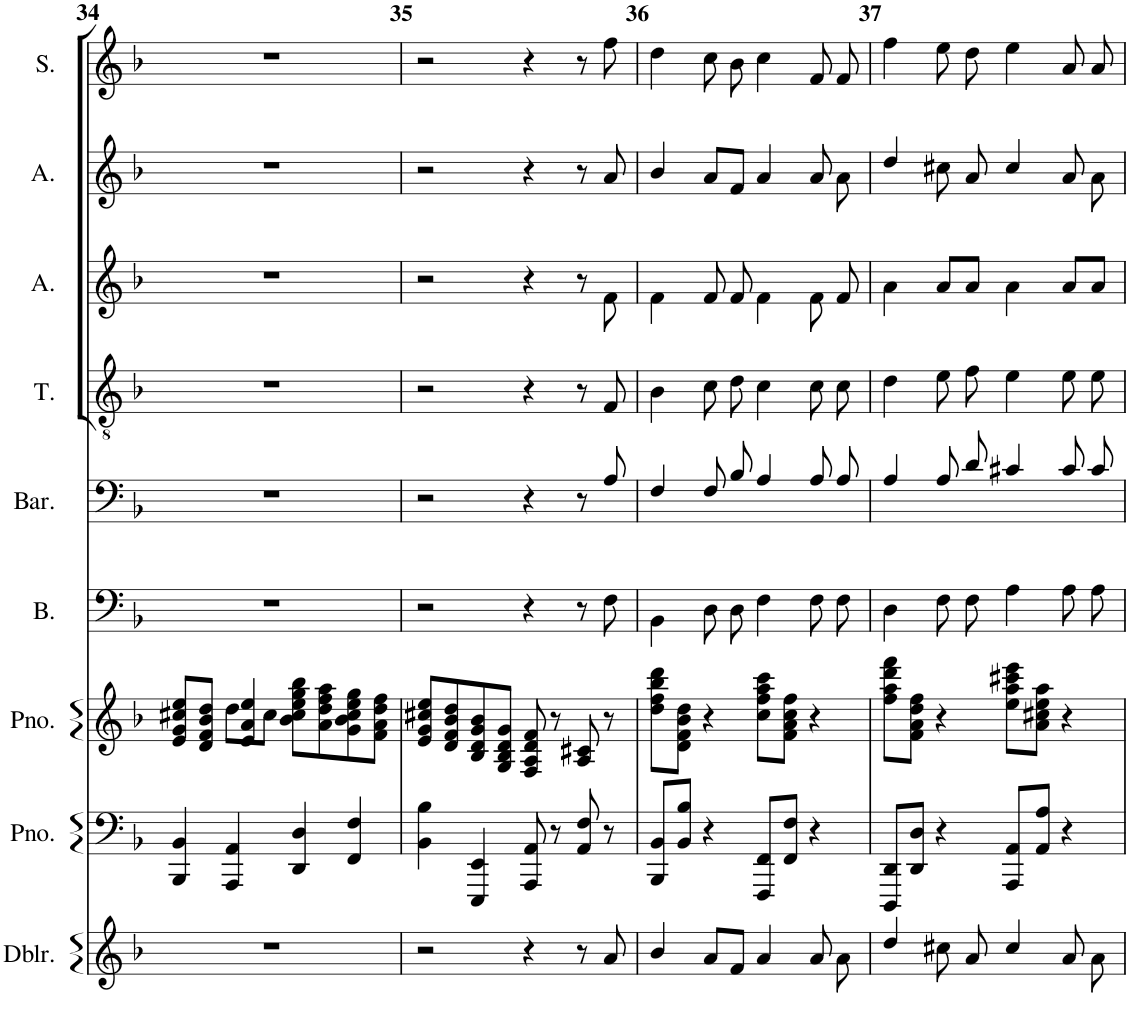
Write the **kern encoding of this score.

**kern	**kern	**kern	**kern	**kern	**kern	**kern	**kern	**kern
*part9	*part8	*part7	*part6	*part5	*part4	*part3	*part2	*part1
*staff9	*staff8	*staff7	*staff6	*staff5	*staff4	*staff3	*staff2	*staff1
*I"Doubler	*I"Piano	*I"Piano	*I"Bass	*I"Baritone	*I"Tenor	*I"Alto	*I"Alto	*I"Soprano
*I'Dblr.	*I'Pno.	*I'Pno.	*I'B.	*I'Bar.	*I'T.	*I'A.	*I'A.	*I'S.
!!LO:PB:g=z
*clefG2	*clefF4	*clefG2	*clefF4	*clefF4	*clefGv2	*clefG2	*clefG2	*clefG2
*k[b-]	*k[b-]	*k[b-]	*k[b-]	*k[b-]	*k[b-]	*k[b-]	*k[b-]	*k[b-]
*M4/4	*M4/4	*M4/4	*M4/4	*M4/4	*M4/4	*M4/4	*M4/4	*M4/4
*met(c)	*met(c)	*met(c)	*met(c)	*met(c)	*met(c)	*met(c)	*met(c)	*met(c)
=34	=34	=34	=34	=34	=34	=34	=34	=34
*	*	*^	*	*	*	*	*	*
1r	4BBB-/ 4BB-/	8e/ 8g/ 8cc#X/ 8ee/L	4ryy	1r	1r	1r	1r	1r	1r
.	.	8d/ 8f/ 8b-/ 8dd/J	.	.	.	.	.	.	.
.	4AAA/ 4AA/	4e/ 4a/ 4ee/	8dd\L	.	.	.	.	.	.
.	.	.	8cc#\J	.	.	.	.	.	.
.	4DD/ 4D/	8b-\ 8cc#\ 8ee\ 8gg\ 8bb-\L	2ryy	.	.	.	.	.	.
.	.	8a\ 8dd\ 8ff\ 8aa\	.	.	.	.	.	.	.
.	4FF/ 4F/	8g\ 8b-\ 8cc#\ 8ee\ 8gg\	.	.	.	.	.	.	.
.	.	8f\ 8a\ 8dd\ 8ff\J	.	.	.	.	.	.	.
*	*	*v	*v	*	*	*	*	*	*
=35	=35	=35	=35	=35	=35	=35	=35	=35
2r	4BB-\ 4B-\	8e/ 8g/ 8cc#X/ 8ee/L	2r	2r	2r	2r	2r	2r
.	.	8d/ 8f/ 8b-/ 8dd/	.	.	.	.	.	.
.	4EEE/ 4EE/	8B-/ 8d/ 8g/ 8b-/	.	.	.	.	.	.
.	.	8G/ 8B-/ 8d/ 8g/J	.	.	.	.	.	.
4r	8AAA/ 8AA/	8F/ 8A/ 8d/ 8f/	4r	4r	4r	4r	4r	4r
.	8r	8r	.	.	.	.	.	.
8r	8AA/ 8F/	8A/ 8c#X/	8r	8r	8r	8r	8r	8r
8a/	8r	8r	8F\	8A/	8F/	8f\	8a/	8ff\
=36	=36	=36	=36	=36	=36	=36	=36	=36
4b-/	8BBB-/ 8BB-/L	8dd\ 8ff\ 8bb-\ 8ddd\L	4BB-\	4F/	4B-\	4f\	4b-/	4dd\
.	8BB-/ 8B-/J	8d\ 8f\ 8b-\ 8dd\J	.	.	.	.	.	.
8a/L	4r	4r	8D\L	8F/L	8c\L	8f/	8a/L	8cc\L
8f/J	.	.	8D\J	8B-/J	8d\J	8f/	8f/J	8b-\J
4a/	8FFF/ 8FF/L	8cc\ 8ff\ 8aa\ 8ccc\L	4F\	4A/	4c\	4f\	4a/	4cc\
.	8FF/ 8F/J	8f\ 8a\ 8cc\ 8ff\J	.	.	.	.	.	.
8a/	4r	4r	8F\L	8A/L	8c\L	8f\	8a/	8f/L
8a\	.	.	8F\J	8A/J	8c\J	8f/	8a\	8f/J
=37	=37	=37	=37	=37	=37	=37	=37	=37
4dd/	8DDD/ 8DD/L	8ff\ 8aa\ 8ddd\ 8fff\L	4D\	4A/	4d\	4a\	4dd/	4ff\
.	8DD/ 8D/J	8f\ 8a\ 8dd\ 8ff\J	.	.	.	.	.	.
8cc#X\	4r	4r	8F\L	8A/L	8e\L	8a/L	8cc#X\	8ee\L
8a/	.	.	8F\J	8d/J	8f\J	8a/J	8a/	8dd\J
4cc#/	8AAA/ 8AA/L	8ee\ 8aa\ 8ccc#X\ 8eee\L	4A\	4c#X/	4e\	4a\	4cc#/	4ee\
.	8AA/ 8A/J	8a\ 8cc#X\ 8ee\ 8aa\J	.	.	.	.	.	.
8a/	4r	4r	8A\L	8c#/L	8e\L	8a/L	8a/	8a/L
8a\	.	.	8A\J	8c#/J	8e\J	8a/J	8a\	8a/J
=	=	=	=	=	=	=	=	=
*-	*-	*-	*-	*-	*-	*-	*-	*-
